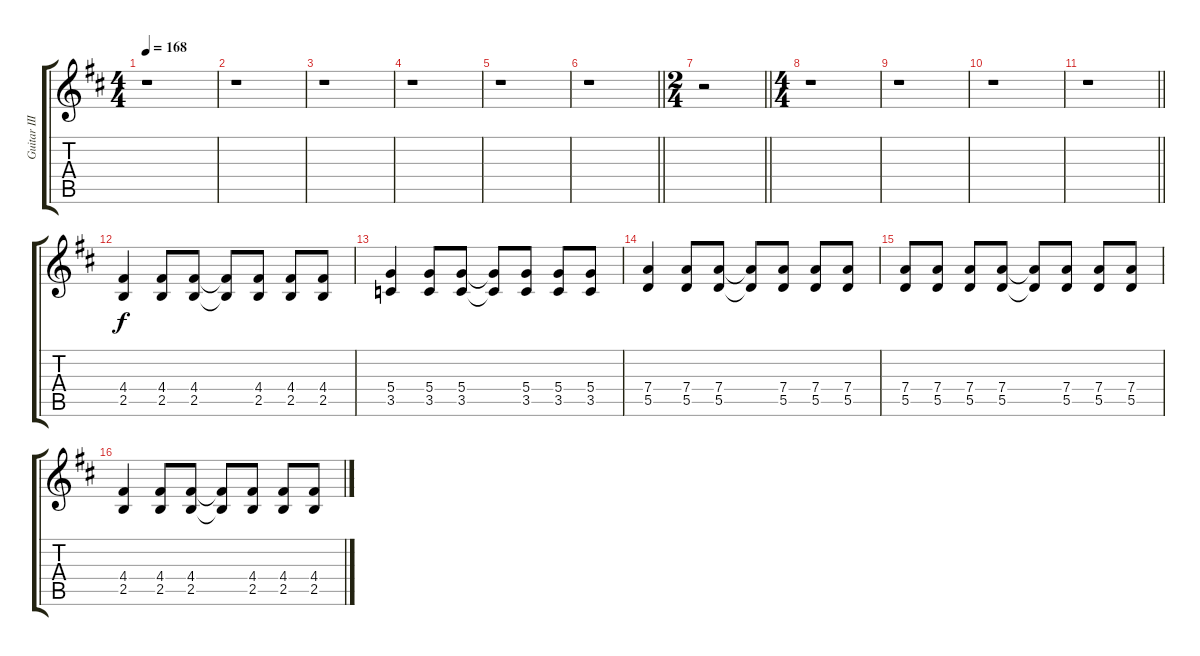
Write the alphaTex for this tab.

\track ("Guitar III" "Guitar III") {instrument distortionguitar}
\staff {score tabs}
\tuning (E4 B3 G3 D3 A2 E2) {hide}
\ts (4 4)
\tempo 168
\clef g2
\ks d
r.1{dy f} |
r.1 |
r.1 |
r.1 |
r.1 |
\barLineRight lightlight
r.1 |
\ts (2 4)
\barLineRight lightlight
r.2 |
\ts (4 4)
r.1 |
r.1 |
r.1 |
\barLineRight lightlight
r.1 |
(4.4 2.5).4 (4.4 2.5).8 (4.4 2.5).8 (4.4{t} 2.5{t}).8 (4.4 2.5).8 (4.4 2.5).8 (4.4 2.5).8 |
(5.4 3.5).4 (5.4 3.5).8 (5.4 3.5).8 (5.4{t} 3.5{t}).8 (5.4 3.5).8 (5.4 3.5).8 (5.4 3.5).8 |
(7.4 5.5).4 (7.4 5.5).8 (7.4 5.5).8 (7.4{t} 5.5{t}).8 (7.4 5.5).8 (7.4 5.5).8 (7.4 5.5).8 |
(7.4 5.5).8 (7.4 5.5).8 (7.4 5.5).8 (7.4 5.5).8 (7.4{t} 5.5{t}).8 (7.4 5.5).8 (7.4 5.5).8 (7.4 5.5).8 |
(4.4 2.5).4 (4.4 2.5).8 (4.4 2.5).8 (4.4{t} 2.5{t}).8 (4.4 2.5).8 (4.4 2.5).8 (4.4 2.5).8
